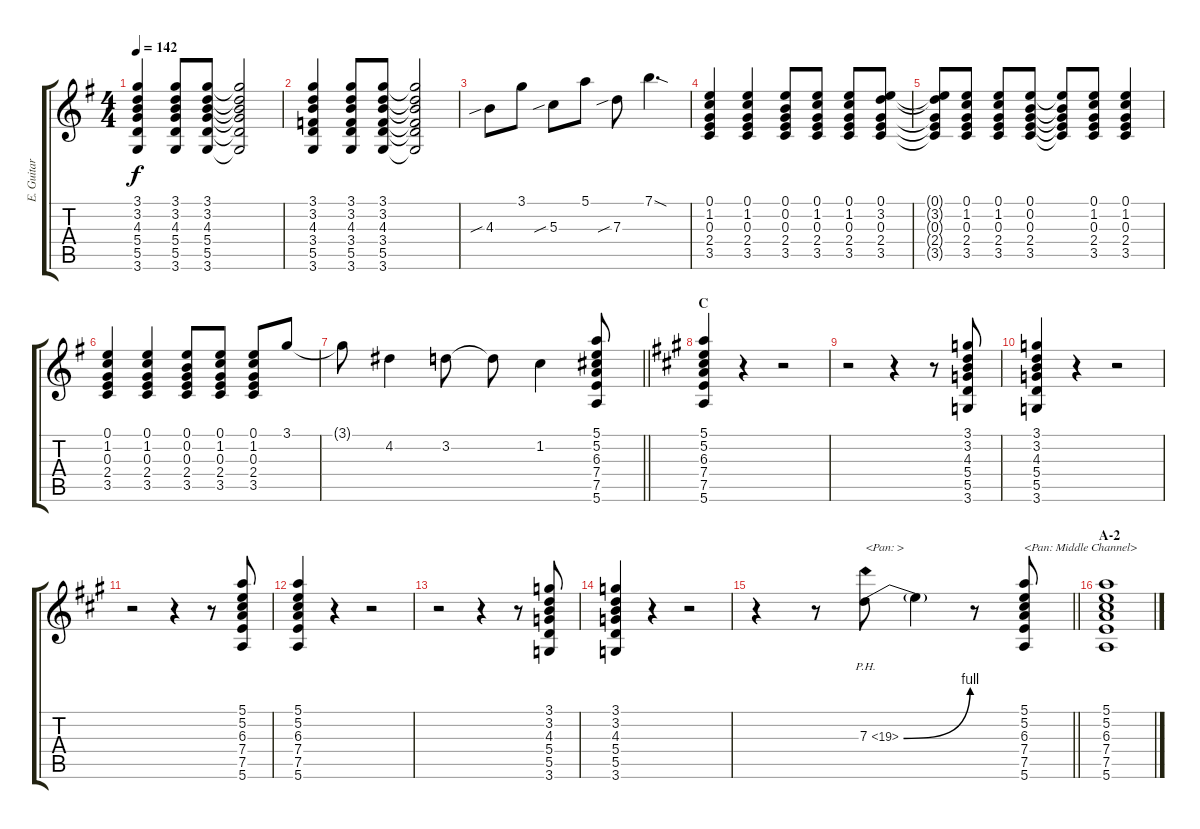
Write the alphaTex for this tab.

\track ("E. Guitar" "E. Guitar") {instrument overdrivenguitar}
\staff {score tabs}
\tuning (E4 B3 G3 D3 A2 E2) {hide}
\ts (4 4)
\tempo 142
\clef g2
\ks g
(3.1 3.2 4.3 5.4 5.5 3.6).4{dy f} (3.1 3.2 4.3 5.4 5.5 3.6).8 (3.1 3.2 4.3 5.4 5.5 3.6).8 (3.1{t} 3.2{t} 4.3{t} 5.4{t} 5.5{t} 3.6{t}).2 |
(3.1 3.2 4.3 3.4 5.5 3.6).4 (3.1 3.2 4.3 3.4 5.5 3.6).8 (3.1 3.2 4.3 3.4 5.5 3.6).8 (3.1{t} 3.2{t} 4.3{t} 3.4{t} 5.5{t} 3.6{t}).2 |
4.3{sib}.8 3.1.8 5.3{sib}.8 5.1.8 7.3{sib}.8 7.1{sod}.4{d} |
(0.1 1.2 0.3 2.4 3.5).4 (0.1 1.2 0.3 2.4 3.5).4 (0.1 0.2 0.3 2.4 3.5).8 (0.1 1.2 0.3 2.4 3.5).8 (0.1 1.2 0.3 2.4 3.5).8 (0.1 3.2 0.3 2.4 3.5).8 |
(0.1{t} 3.2{t} 0.3{t} 2.4{t} 3.5{t}).8 (0.1 1.2 0.3 2.4 3.5).8 (0.1 1.2 0.3 2.4 3.5).8 (0.1 0.2 0.3 2.4 3.5).8 (0.1{t} 0.2{t} 0.3{t} 2.4{t} 3.5{t}).8 (0.1 1.2 0.3 2.4 3.5).8 (0.1 1.2 0.3 2.4 3.5).4 |
(0.1 1.2 0.3 2.4 3.5).4 (0.1 1.2 0.3 2.4 3.5).4 (0.1 0.2 0.3 2.4 3.5).8 (0.1 1.2 0.3 2.4 3.5).8 (0.1 1.2 0.3 2.4 3.5).8 3.1.8 |
\barLineRight lightlight
3.1{t}.8 4.2.4 3.2.8 3.2{t}.8 1.2.4 (5.1 5.2 6.3 7.4 7.5 5.6).8 |
\section ("" "C")
\ks a
(5.1 5.2 6.3 7.4 7.5 5.6).4 r.4 r.2 |
r.2 r.4 r.8 (3.1 3.2 4.3 5.4 5.5 3.6).8 |
(3.1 3.2 4.3 5.4 5.5 3.6).4 r.4 r.2 |
r.2 r.4 r.8 (5.1 5.2 6.3 7.4 7.5 5.6).8 |
(5.1 5.2 6.3 7.4 7.5 5.6).4 r.4 r.2 |
r.2 r.4 r.8 (3.1 3.2 4.3 5.4 5.5 3.6).8 |
(3.1 3.2 4.3 5.4 5.5 3.6).4 r.4 r.2 |
\barLineRight lightlight
r.4 r.8 7.3{be (bend 0 0 60 4) ph 12}.8{txt "<Pan: >" balance 16} 7.3{t}.4 r.8 (5.1 5.2 6.3 7.4 7.5 5.6).8{txt "<Pan: Middle Channel>" balance 8} |
\section ("" "A-2")
(5.1 5.2 6.3 7.4 7.5 5.6).1
